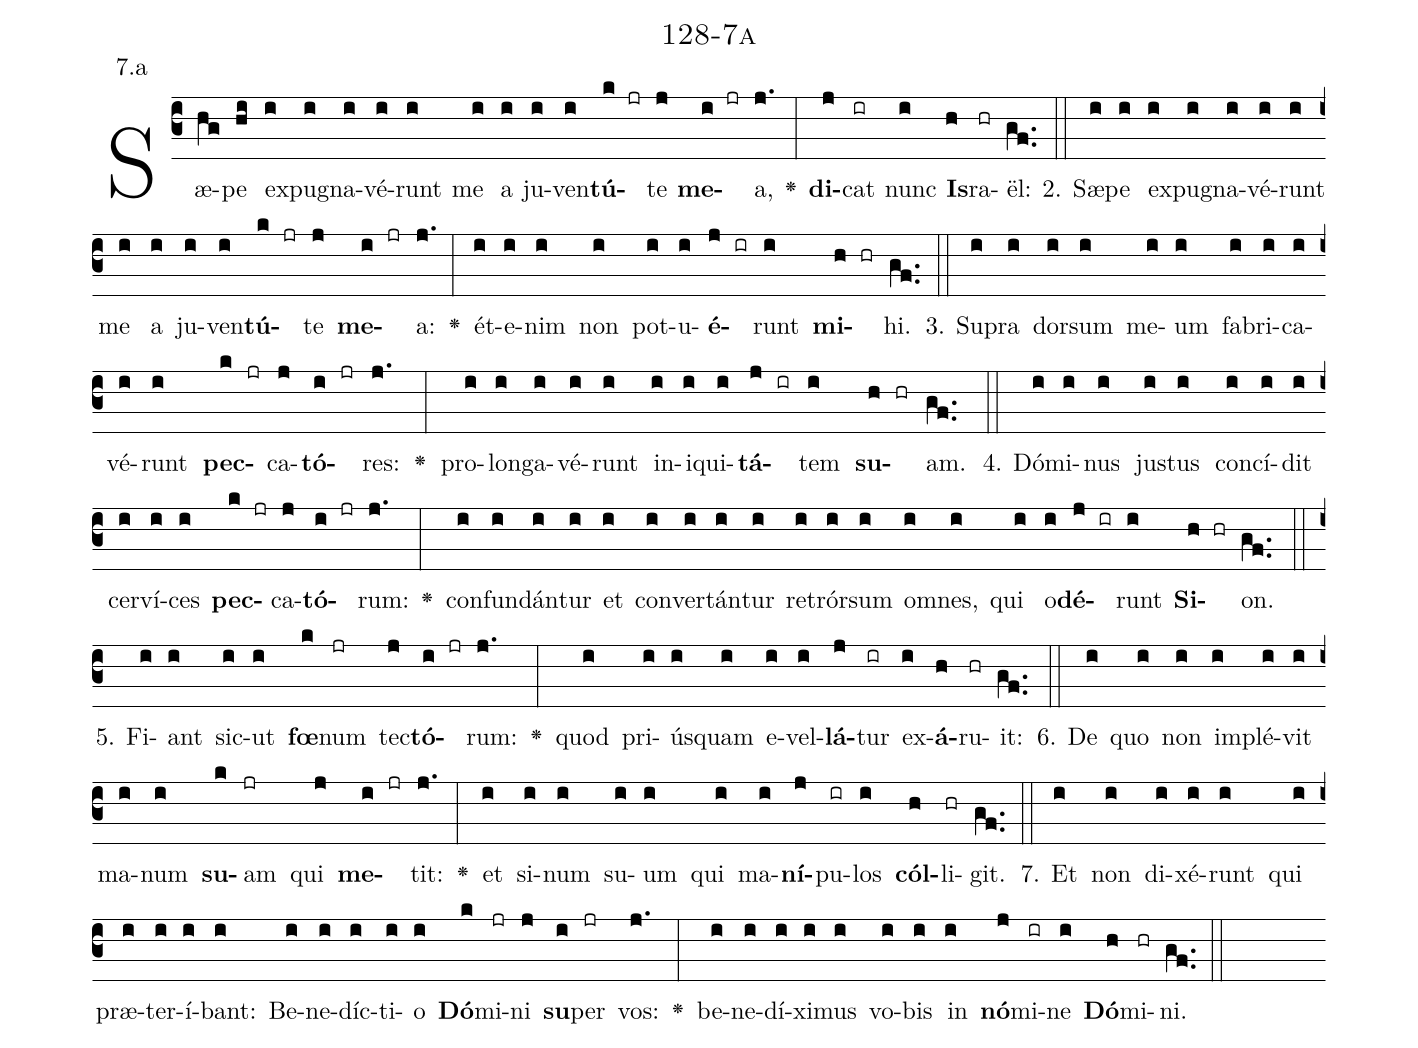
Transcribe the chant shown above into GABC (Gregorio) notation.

name: 128-7a;
annotation: 7.a;
%%
(c3)Sæ(hg)pe(hi) ex(i)pu(i)gna(i)vé(i)runt(i) me(i) a(i) ju(i)ven(i)<b>tú</b>(k jr)te(j) <b>me</b>(i jr)a,(j.) <v>\greheightstar</v>(:) <b>di</b>(j)cat(ir) nunc(i) <b>Is</b>(h)ra(hr)ël:(gf..) (::)
2. Sæ(i)pe(i) ex(i)pu(i)gna(i)vé(i)runt(i) me(i) a(i) ju(i)ven(i)<b>tú</b>(k jr)te(j) <b>me</b>(i jr)a:(j.) <v>\greheightstar</v>(:) ét(i)e(i)nim(i) non(i) pot(i)u(i)<b>é</b>(j ir)runt(i) <b>mi</b>(h hr)hi.(gf..) (::)
3. Su(i)pra(i) dor(i)sum(i) me(i)um(i) fa(i)bri(i)ca(i)vé(i)runt(i) <b>pec</b>(k jr)ca(j)<b>tó</b>(i jr)res:(j.) <v>\greheightstar</v>(:) pro(i)lon(i)ga(i)vé(i)runt(i) in(i)i(i)qui(i)<b>tá</b>(j ir)tem(i) <b>su</b>(h hr)am.(gf..) (::)
4. Dó(i)mi(i)nus(i) jus(i)tus(i) con(i)cí(i)dit(i) cer(i)ví(i)ces(i) <b>pec</b>(k jr)ca(j)<b>tó</b>(i jr)rum:(j.) <v>\greheightstar</v>(:) con(i)fun(i)dán(i)tur(i) et(i) con(i)ver(i)tán(i)tur(i) re(i)trór(i)sum(i) om(i)nes,(i) qui(i) o(i)<b>dé</b>(j ir)runt(i) <b>Si</b>(h hr)on.(gf..) (::)
5. Fi(i)ant(i) sic(i)ut(i) <b>fœ</b>(k)num(jr) tec(j)<b>tó</b>(i jr)rum:(j.) <v>\greheightstar</v>(:) quod(i) pri(i)ús(i)quam(i) e(i)vel(i)<b>lá</b>(j)tur(ir) ex(i)<b>á</b>(h)ru(hr)it:(gf..) (::)
6. De(i) quo(i) non(i) im(i)plé(i)vit(i) ma(i)num(i) <b>su</b>(k)am(jr) qui(j) <b>me</b>(i jr)tit:(j.) <v>\greheightstar</v>(:) et(i) si(i)num(i) su(i)um(i) qui(i) ma(i)<b>ní</b>(j)pu(ir)los(i) <b>cól</b>(h)li(hr)git.(gf..) (::)
7. Et(i) non(i) di(i)xé(i)runt(i) qui(i) præ(i)ter(i)í(i)bant:(i) Be(i)ne(i)díc(i)ti(i)o(i) <b>Dó</b>(k)mi(jr)ni(j) <b>su</b>(i)per(jr) vos:(j.) <v>\greheightstar</v>(:) be(i)ne(i)dí(i)xi(i)mus(i) vo(i)bis(i) in(i) <b>nó</b>(j)mi(ir)ne(i) <b>Dó</b>(h)mi(hr)ni.(gf..) (::)
